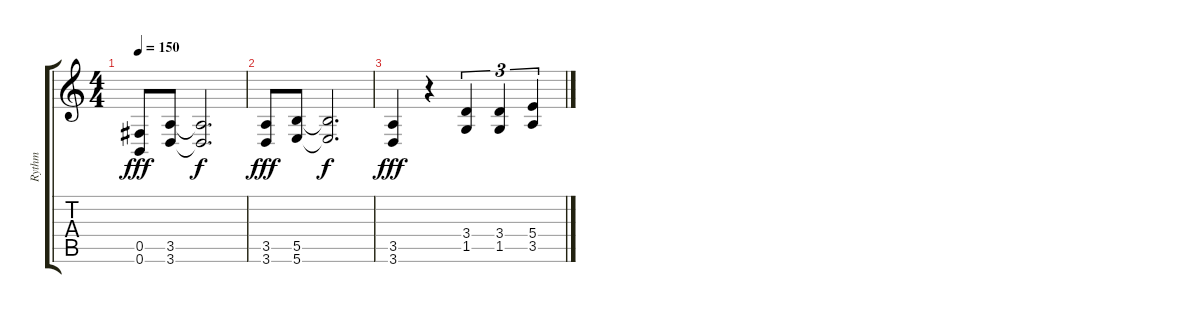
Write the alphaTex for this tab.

\track ("Rythm" "Rythm") {instrument distortionguitar}
\staff {score tabs}
\tuning (Db4 Ab3 E3 B2 Gb2 B1) {hide}
\ts (4 4)
\tempo 150
\clef g2
\ks c
(0.5 0.6).8{dy fff} (3.5 3.6).8 (3.5{t} 3.6{t}).2{d dy f} |
(3.5 3.6).8{dy fff} (5.5 5.6).8 (5.5{t} 5.6{t}).2{d dy f} |
(3.5 3.6).4{dy fff} r.4 (3.4 1.5).4{tu (3 2)} (3.4 1.5).4{tu (3 2)} (5.4 3.5).4{tu (3 2)}
